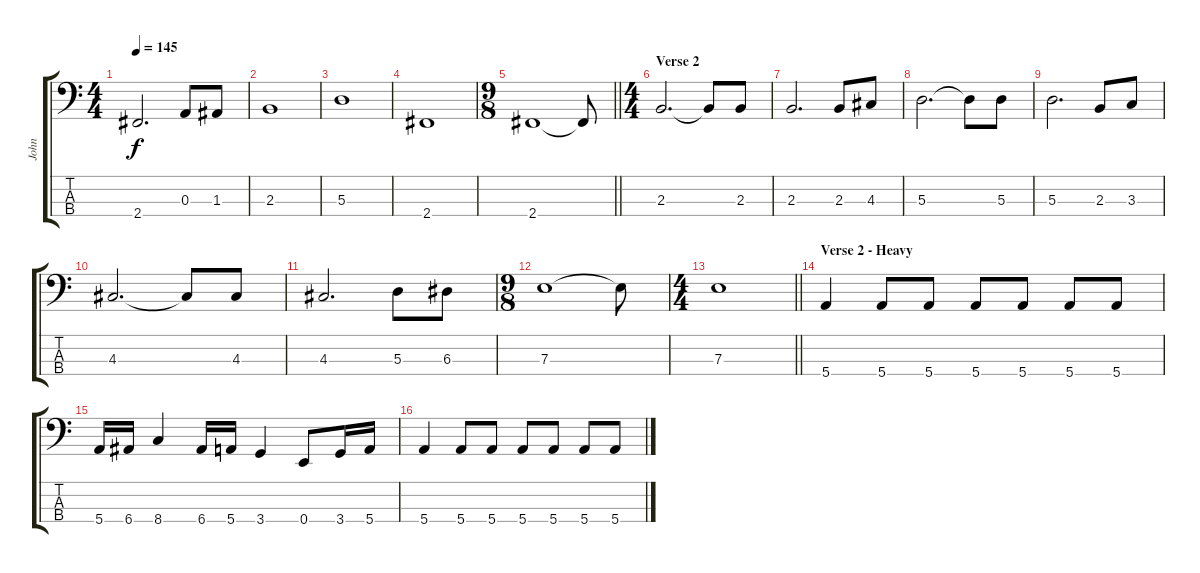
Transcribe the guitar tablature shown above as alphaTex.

\track ("John" "John") {instrument electricbassfinger}
\staff {score tabs}
\tuning (G2 D2 A1 E1) {hide}
\ts (4 4)
\tempo 145
\clef f4
\ks c
2.4.2{d dy f} 0.3.8 1.3.8 |
2.3.1 |
5.3.1 |
2.4.1 |
\ts (9 8)
\barLineRight lightlight
2.4.1 2.4{t}.8 |
\ts (4 4)
\section ("" "Verse 2")
2.3.2{d} 2.3{t}.8 2.3.8 |
2.3.2{d} 2.3.8 4.3.8 |
5.3.2{d} 5.3{t}.8 5.3.8 |
5.3.2{d} 2.3.8 3.3.8 |
4.3.2{d} 4.3{t}.8 4.3.8 |
4.3.2{d} 5.3.8 6.3.8 |
\ts (9 8)
7.3.1 7.3{t}.8 |
\ts (4 4)
\barLineRight lightlight
7.3.1 |
\section ("" "Verse 2 - Heavy")
5.4.4 5.4.8 5.4.8 5.4.8 5.4.8 5.4.8 5.4.8 |
5.4.16 6.4.16 8.4.4 6.4.16 5.4.16 3.4.4 0.4.8 3.4.16 5.4.16 |
5.4.4 5.4.8 5.4.8 5.4.8 5.4.8 5.4.8 5.4.8
